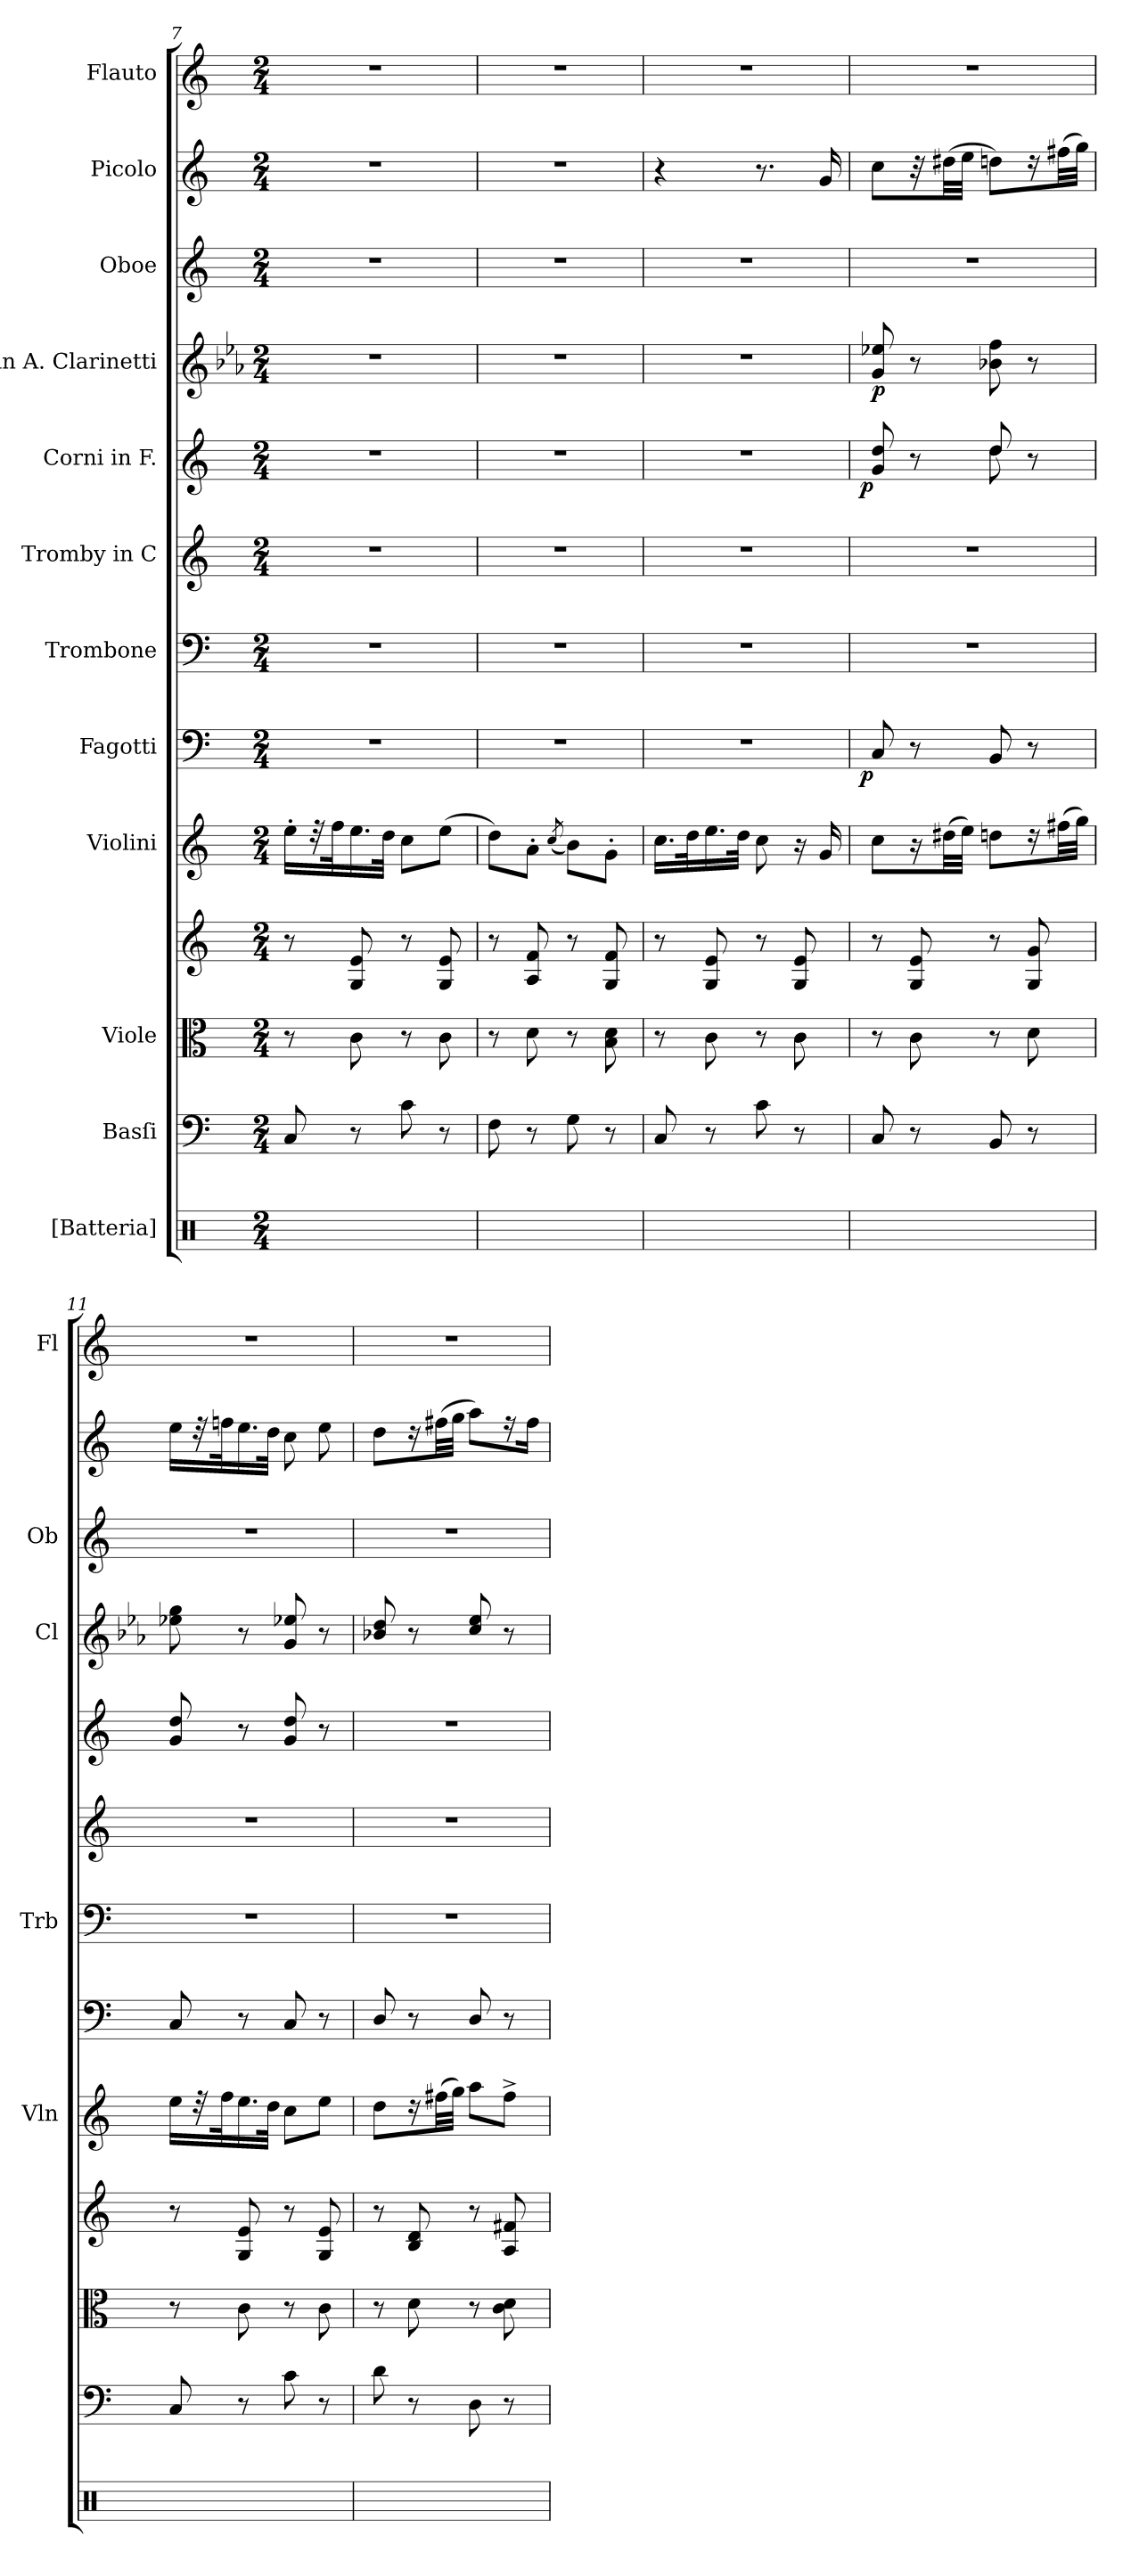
**kern	**kern	**kern	**kern	**kern	**kern	**dynam	**kern	**kern	**kern	**dynam	**kern	**dynam	**kern	**kern	**kern
*part13	*part12	*part11	*part10	*part9	*part8	*part8	*part7	*part6	*part5	*part5	*part4	*part4	*part3	*part2	*part1
*staff13	*staff12	*staff11	*staff10	*staff9	*staff8	*staff8	*staff7	*staff6	*staff5	*staff5	*staff4	*staff4	*staff3	*staff2	*staff1
*I"[Batteria]	*I"Basſi	*I"Viole	*	*I"Violini	*I"Fagotti	*	*I"Trombone	*I"Tromby in C	*I"Corni in F.	*	*I"in A. Clarinetti	*	*I"Oboe	*I"Picolo	*I"Flauto
*	*	*	*	*I'Vln	*	*	*I'Trb	*	*	*	*I'Cl	*	*I'Ob	*	*I'Fl
*clefX	*clefF4	*clefC3	*clefG2	*clefG2	*clefF4	*	*clefF4	*clefG2	*clefG2	*	*clefG2	*	*clefG2	*clefG2	*clefG2
*	*	*	*	*	*	*	*	*	*ITrd4c7	*	*ITrd2c3	*	*	*	*
*k[]	*k[]	*k[]	*k[]	*k[]	*k[]	*	*k[]	*k[]	*k[b-]	*	*k[]	*	*k[]	*k[]	*k[]
*M2/4	*M2/4	*M2/4	*M2/4	*M2/4	*M2/4	*	*M2/4	*M2/4	*M2/4	*	*M2/4	*	*M2/4	*M2/4	*M2/4
=7	=7	=7	=7	=7	=7	=7	=7	=7	=7	=7	=7	=7	=7	=7	=7
2ryy	8C/	8r	8r	16ee'\LL	2r	.	2r	2r	2r	.	2r	.	2r	2r	2r
.	.	.	.	32r	.	.	.	.	.	.	.	.	.	.	.
.	.	.	.	32ff\K	.	.	.	.	.	.	.	.	.	.	.
.	8r	8c\	8G/ 8e/	16.ee\	.	.	.	.	.	.	.	.	.	.	.
.	.	.	.	32dd\JJk	.	.	.	.	.	.	.	.	.	.	.
.	8c\	8r	8r	8cc\L	.	.	.	.	.	.	.	.	.	.	.
.	8r	8c\	8G/ 8e/	(>8ee\J	.	.	.	.	.	.	.	.	.	.	.
=8	=8	=8	=8	=8	=8	=8	=8	=8	=8	=8	=8	=8	=8	=8	=8
2ryy	8F\	8r	8r	8dd\L)	2r	.	2r	2r	2r	.	2r	.	2r	2r	2r
.	8r	8d\	8A/ 8f/	8a'\J	.	.	.	.	.	.	.	.	.	.	.
.	.	.	.	(<8qcc/	.	.	.	.	.	.	.	.	.	.	.
.	8G\	8r	8r	8b\L)	.	.	.	.	.	.	.	.	.	.	.
.	8r	8B\ 8d\	8G/ 8f/	8g'\J	.	.	.	.	.	.	.	.	.	.	.
=9	=9	=9	=9	=9	=9	=9	=9	=9	=9	=9	=9	=9	=9	=9	=9
2ryy	8C/	8r	8r	16.cc\LL	2r	.	2r	2r	2r	.	2r	.	2r	4r	2r
.	.	.	.	32dd\K	.	.	.	.	.	.	.	.	.	.	.
.	8r	8c\	8G/ 8e/	16.ee\	.	.	.	.	.	.	.	.	.	.	.
.	.	.	.	32dd\JJk	.	.	.	.	.	.	.	.	.	.	.
.	8c\	8r	8r	8cc\	.	.	.	.	.	.	.	.	.	8.r	.
.	8r	8c\	8G/ 8e/	16r	.	.	.	.	.	.	.	.	.	.	.
.	.	.	.	16g/	.	.	.	.	.	.	.	.	.	16g/	.
=10	=10	=10	=10	=10	=10	=10	=10	=10	=10	=10	=10	=10	=10	=10	=10
*	*	*	*	*	*	*	*	*	*^	*	*	*	*	*	*
!	!	!	!	!	!	!LO:DY:b:rj	!	!	!	!	!LO:DY:b:rj	!	!	!	!	!
2ryy	8C/	8r	8r	8cc\L	8C/	p	2r	2r	8c/ 8g/	4ryy	p	8e/ 8ccn/	p	2r	8cc\L	2r
!	!	!	!	!	!	!	!	!	!	!	!	!	!	!	!LO:N:vis=32	!
.	8r	8c\	8G/ 8e/	16r	8r	.	.	.	8r	.	.	8r	.	.	16r	.
.	.	.	.	(>32dd#X\LL	.	.	.	.	.	.	.	.	.	.	(>32dd#X\LL	.
.	.	.	.	32ee\JJJ)	.	.	.	.	.	.	.	.	.	.	32ee\JJJ	.
.	8BB/	8r	8r	8ddn\L	8BB/	.	.	.	8g/	8g\	.	8gn\ 8dd\	.	.	8ddn\L)	.
.	8r	8d\	8G/ 8g/	16r	8r	.	.	.	8r	8ryy	.	8r	.	.	16r	.
.	.	.	.	(>32ff#X\LL	.	.	.	.	.	.	.	.	.	.	(>32ff#X\LL	.
.	.	.	.	32gg\JJJ)	.	.	.	.	.	.	.	.	.	.	32gg\JJJ)	.
*	*	*	*	*	*	*	*	*	*v	*v	*	*	*	*	*	*
=11	=11	=11	=11	=11	=11	=11	=11	=11	=11	=11	=11	=11	=11	=11	=11
2ryy	8C/	8r	8r	16ee\LL	8C/	.	2r	2r	8c/ 8g/	.	8ccn\ 8ee\	.	2r	16ee\LL	2r
.	.	.	.	32r	.	.	.	.	.	.	.	.	.	32r	.
.	.	.	.	32ff\K	.	.	.	.	.	.	.	.	.	32ffn\K	.
.	8r	8c\	8G/ 8e/	16.ee\	8r	.	.	.	8r	.	8r	.	.	16.ee\	.
.	.	.	.	32dd\JJk	.	.	.	.	.	.	.	.	.	32dd\JJk	.
.	8c\	8r	8r	8cc\L	8C/	.	.	.	8c/ 8g/	.	8e/ 8ccn/	.	.	8cc\	.
.	8r	8c\	8G/ 8e/	8ee\J	8r	.	.	.	8r	.	8r	.	.	8ee\	.
=12	=12	=12	=12	=12	=12	=12	=12	=12	=12	=12	=12	=12	=12	=12	=12
2ryy	8d\	8r	8r	8dd\L	8D/	.	2r	2r	2r	.	8gn/ 8b/	.	2r	8dd\L	2r
.	8r	8d\	8B/ 8d/	16r	8r	.	.	.	.	.	8r	.	.	16r	.
.	.	.	.	(>32ff#X\LL	.	.	.	.	.	.	.	.	.	(>32ff#X\LL	.
.	.	.	.	32gg\JJJ)	.	.	.	.	.	.	.	.	.	32gg\JJJ	.
.	8D\	8r	8r	8aa\L	8D/	.	.	.	.	.	8a/ 8cc/	.	.	8aa\L)	.
.	8r	8c\ 8d\	8A/ 8f#X/	8ff#^<\J	8r	.	.	.	.	.	8r	.	.	16r	.
.	.	.	.	.	.	.	.	.	.	.	.	.	.	16ff#\Jk	.
=	=	=	=	=	=	=	=	=	=	=	=	=	=	=	=
*-	*-	*-	*-	*-	*-	*-	*-	*-	*-	*-	*-	*-	*-	*-	*-
